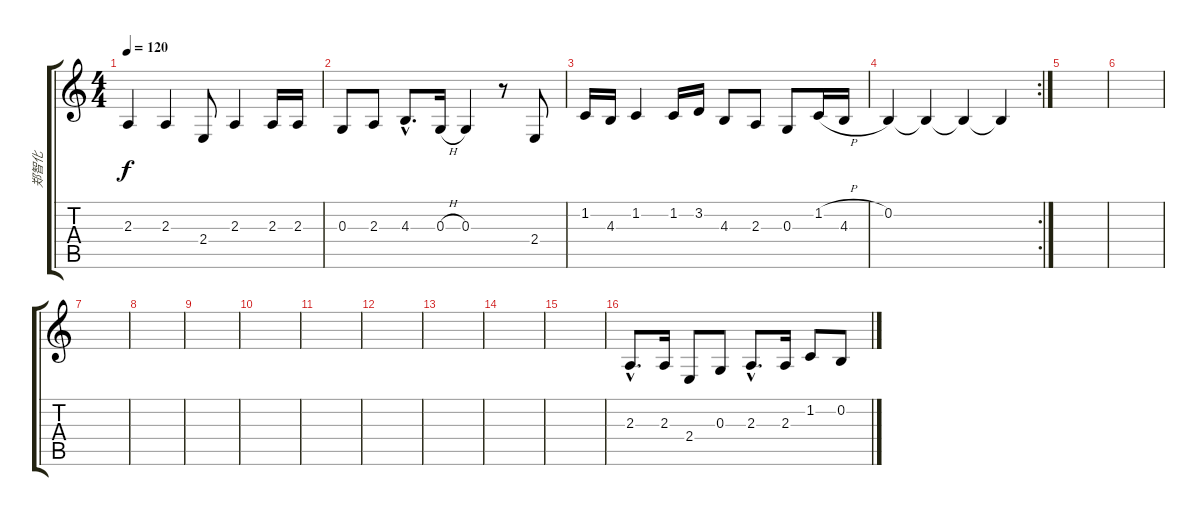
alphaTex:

\track ("郑智化" "郑智化") {instrument vibraphone}
\staff {score tabs}
\tuning (E4 B3 G3 D3 A2 E2) {hide}
\ts (4 4)
\tempo 120
\clef g2
\ks c
2.3.4{dy f} 2.3.4 2.4.8 2.3.4 2.3.16 2.3.16 |
0.3.8 2.3.8 4.3{hac}.8{d} 0.3{h}.16 0.3.4 r.8 2.4.8 |
1.2.16 4.3.16 1.2.4 1.2.16 3.2.16 4.3.8 2.3.8 0.3.8 1.2{h}.16 4.3.16 |
\rc 2
0.2.4 0.2{t}.4 0.2{t}.4 0.2{t}.4 |
|
|
|
|
|
|
|
|
|
|
|
2.3{hac}.8{d} 2.3.16 2.4.8 0.3.8 2.3{hac}.8{d} 2.3.16 1.2.8 0.2.8
